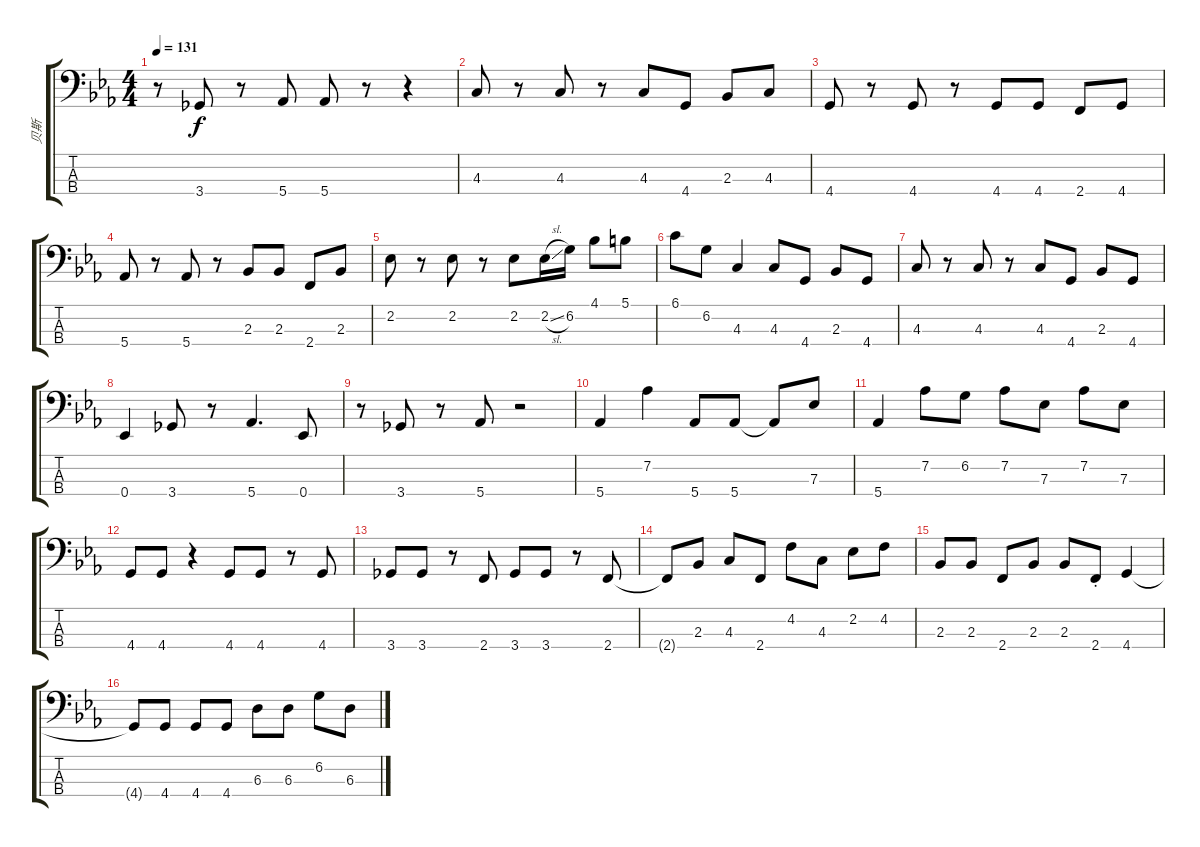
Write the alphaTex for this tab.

\track ("贝斯" "贝斯") {instrument electricbassfinger}
\staff {score tabs}
\tuning (Gb2 Db2 Ab1 Eb1) {hide}
\ts (4 4)
\tempo 131
\clef f4
\ks eb
r.8{dy f} 3.4.8 r.8 5.4.8 5.4.8 r.8 r.4 |
4.3.8 r.8 4.3.8 r.8 4.3.8 4.4.8 2.3.8 4.3.8 |
4.4.8 r.8 4.4.8 r.8 4.4.8 4.4.8 2.4.8 4.4.8 |
5.4.8 r.8 5.4.8 r.8 2.3.8 2.3.8 2.4.8 2.3.8 |
2.2.8 r.8 2.2.8 r.8 2.2.8 2.2{sl}.16 6.2.16 4.1.8 5.1.8 |
6.1.8 6.2.8 4.3.4 4.3.8 4.4.8 2.3.8 4.4.8 |
4.3.8 r.8 4.3.8 r.8 4.3.8 4.4.8 2.3.8 4.4.8 |
0.4.4 3.4.8 r.8 5.4.4{d} 0.4.8 |
r.8 3.4.8 r.8 5.4.8 r.2 |
5.4.4 7.2.4 5.4.8 5.4.8 5.4{t}.8 7.3.8 |
5.4.4 7.2.8 6.2.8 7.2.8 7.3.8 7.2.8 7.3.8 |
4.4.8 4.4.8 r.4 4.4.8 4.4.8 r.8 4.4.8 |
3.4.8 3.4.8 r.8 2.4.8 3.4.8 3.4.8 r.8 2.4.8 |
2.4{t}.8 2.3.8 4.3.8 2.4.8 4.2.8 4.3.8 2.2.8 4.2.8 |
2.3.8 2.3.8 2.4.8 2.3.8 2.3.8 2.4{st}.8 4.4.4 |
4.4{t}.8 4.4.8 4.4.8 4.4.8 6.3.8 6.3.8 6.2.8 6.3.8
